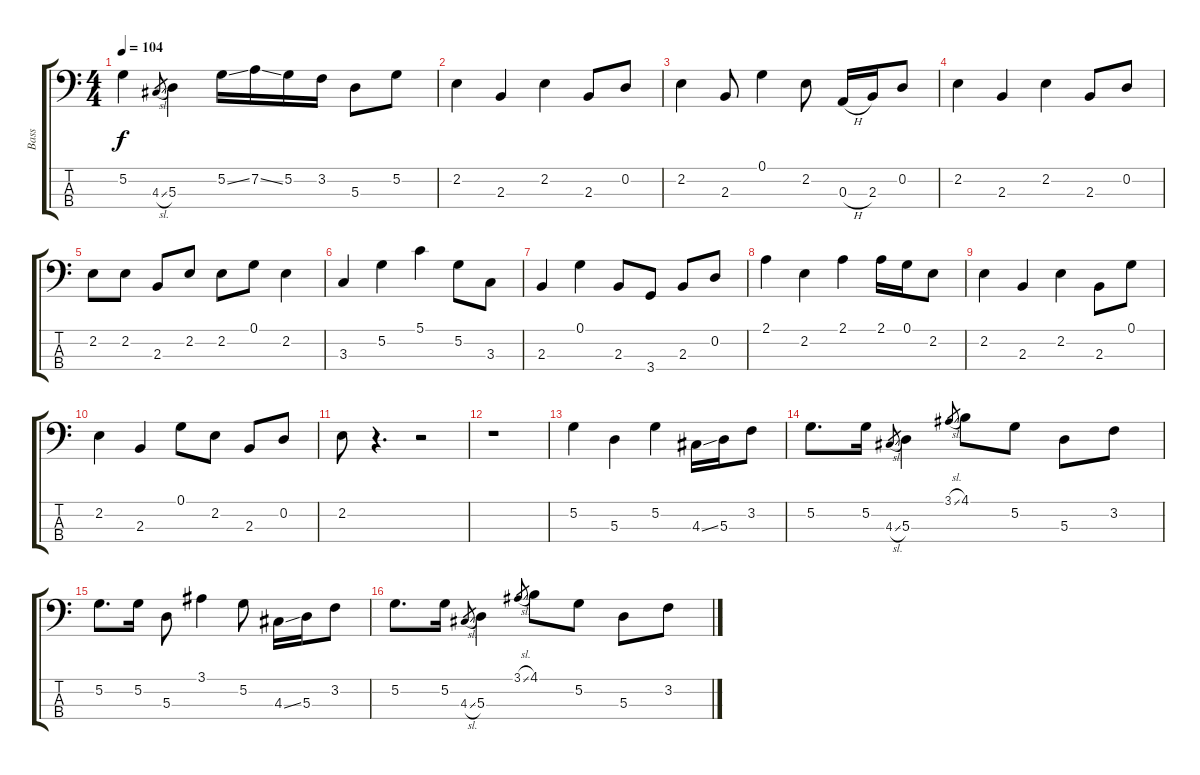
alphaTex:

\track ("Bass" "Bass") {instrument electricbassfinger}
\staff {score tabs}
\tuning (G2 D2 A1 E1) {hide}
\ts (4 4)
\tempo 104
\clef f4
\ks c
5.2.4{dy f} 4.3{sl}.8{gr} 5.3.4 5.2{ss}.16 7.2{ss}.16 5.2.16 3.2.16 5.3.8 5.2.8 |
2.2.4 2.3.4 2.2.4 2.3.8 0.2.8 |
2.2.4 2.3.8 0.1.4 2.2.8 0.3{h}.16 2.3.16 0.2.8 |
2.2.4 2.3.4 2.2.4 2.3.8 0.2.8 |
2.2.8 2.2.8 2.3.8 2.2.8 2.2.8 0.1.8 2.2.4 |
3.3.4 5.2.4 5.1.4 5.2.8 3.3.8 |
2.3.4 0.1.4 2.3.8 3.4.8 2.3.8 0.2.8 |
2.1.4 2.2.4 2.1.4 2.1.16 0.1.16 2.2.8 |
2.2.4 2.3.4 2.2.4 2.3.8 0.1.8 |
2.2.4 2.3.4 0.1.8 2.2.8 2.3.8 0.2.8 |
2.2.8 r.4{d} r.2 |
r.1 |
5.2.4 5.3.4 5.2.4 4.3{ss}.16 5.3.16 3.2.8 |
5.2.8{d} 5.2.16 4.3{sl}.8{gr} 5.3.4 3.1{sl}.8{gr} 4.1.8 5.2.8 5.3.8 3.2.8 |
5.2.8{d} 5.2.16 5.3.8 3.1.4 5.2.8 4.3{ss}.16 5.3.16 3.2.8 |
5.2.8{d} 5.2.16 4.3{sl}.8{gr} 5.3.4 3.1{sl}.8{gr} 4.1.8 5.2.8 5.3.8 3.2.8
